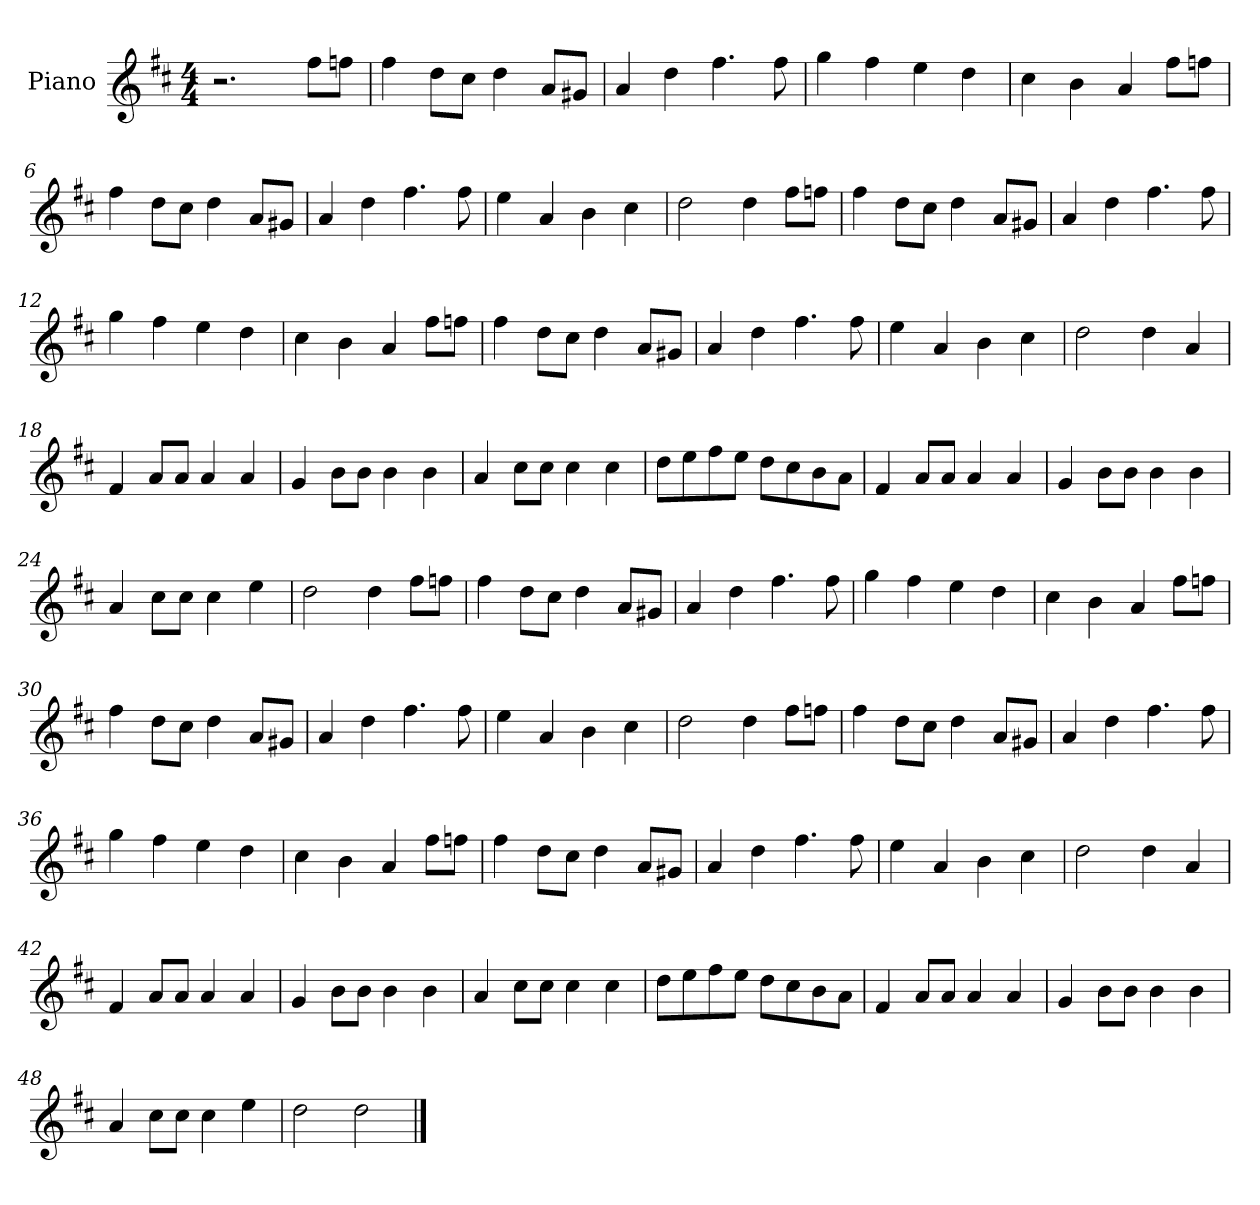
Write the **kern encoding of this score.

**kern
*part1
*staff1
*I"Piano
*I'Pno
*clefG2
*k[f#c#]
*M4/4
=1
2.r
8ff#\L
8ffn\J
=2
4ff#\
8dd\L
8cc#\J
4dd\
8a/L
8g#X/J
=3
4a/
4dd\
4.ff#\
8ff#\
=4
4gg\
4ff#\
4ee\
4dd\
=5
4cc#\
4b\
4a/
8ff#\L
8ffn\J
=6
4ff#\
8dd\L
8cc#\J
4dd\
8a/L
8g#X/J
=7
4a/
4dd\
4.ff#\
8ff#\
=8
4ee\
4a/
4b\
4cc#\
=9
2dd\
4dd\
8ff#\L
8ffn\J
=10
4ff#\
8dd\L
8cc#\J
4dd\
8a/L
8g#X/J
=11
4a/
4dd\
4.ff#\
8ff#\
=12
4gg\
4ff#\
4ee\
4dd\
=13
4cc#\
4b\
4a/
8ff#\L
8ffn\J
=14
4ff#\
8dd\L
8cc#\J
4dd\
8a/L
8g#X/J
=15
4a/
4dd\
4.ff#\
8ff#\
=16
4ee\
4a/
4b\
4cc#\
=17
2dd\
4dd\
4a/
=18
4f#/
8a/L
8a/J
4a/
4a/
=19
4g/
8b\L
8b\J
4b\
4b\
=20
4a/
8cc#\L
8cc#\J
4cc#\
4cc#\
=21
8dd\L
8ee\
8ff#\
8ee\J
8dd\L
8cc#\
8b\
8a\J
=22
4f#/
8a/L
8a/J
4a/
4a/
=23
4g/
8b\L
8b\J
4b\
4b\
=24
4a/
8cc#\L
8cc#\J
4cc#\
4ee\
=25
2dd\
4dd\
8ff#\L
8ffn\J
=26
4ff#\
8dd\L
8cc#\J
4dd\
8a/L
8g#X/J
=27
4a/
4dd\
4.ff#\
8ff#\
=28
4gg\
4ff#\
4ee\
4dd\
=29
4cc#\
4b\
4a/
8ff#\L
8ffn\J
=30
4ff#\
8dd\L
8cc#\J
4dd\
8a/L
8g#X/J
=31
4a/
4dd\
4.ff#\
8ff#\
=32
4ee\
4a/
4b\
4cc#\
=33
2dd\
4dd\
8ff#\L
8ffn\J
=34
4ff#\
8dd\L
8cc#\J
4dd\
8a/L
8g#X/J
=35
4a/
4dd\
4.ff#\
8ff#\
=36
4gg\
4ff#\
4ee\
4dd\
=37
4cc#\
4b\
4a/
8ff#\L
8ffn\J
=38
4ff#\
8dd\L
8cc#\J
4dd\
8a/L
8g#X/J
=39
4a/
4dd\
4.ff#\
8ff#\
=40
4ee\
4a/
4b\
4cc#\
=41
2dd\
4dd\
4a/
=42
4f#/
8a/L
8a/J
4a/
4a/
=43
4g/
8b\L
8b\J
4b\
4b\
=44
4a/
8cc#\L
8cc#\J
4cc#\
4cc#\
=45
8dd\L
8ee\
8ff#\
8ee\J
8dd\L
8cc#\
8b\
8a\J
=46
4f#/
8a/L
8a/J
4a/
4a/
=47
4g/
8b\L
8b\J
4b\
4b\
=48
4a/
8cc#\L
8cc#\J
4cc#\
4ee\
=49
2dd\
2dd\
==
*-
